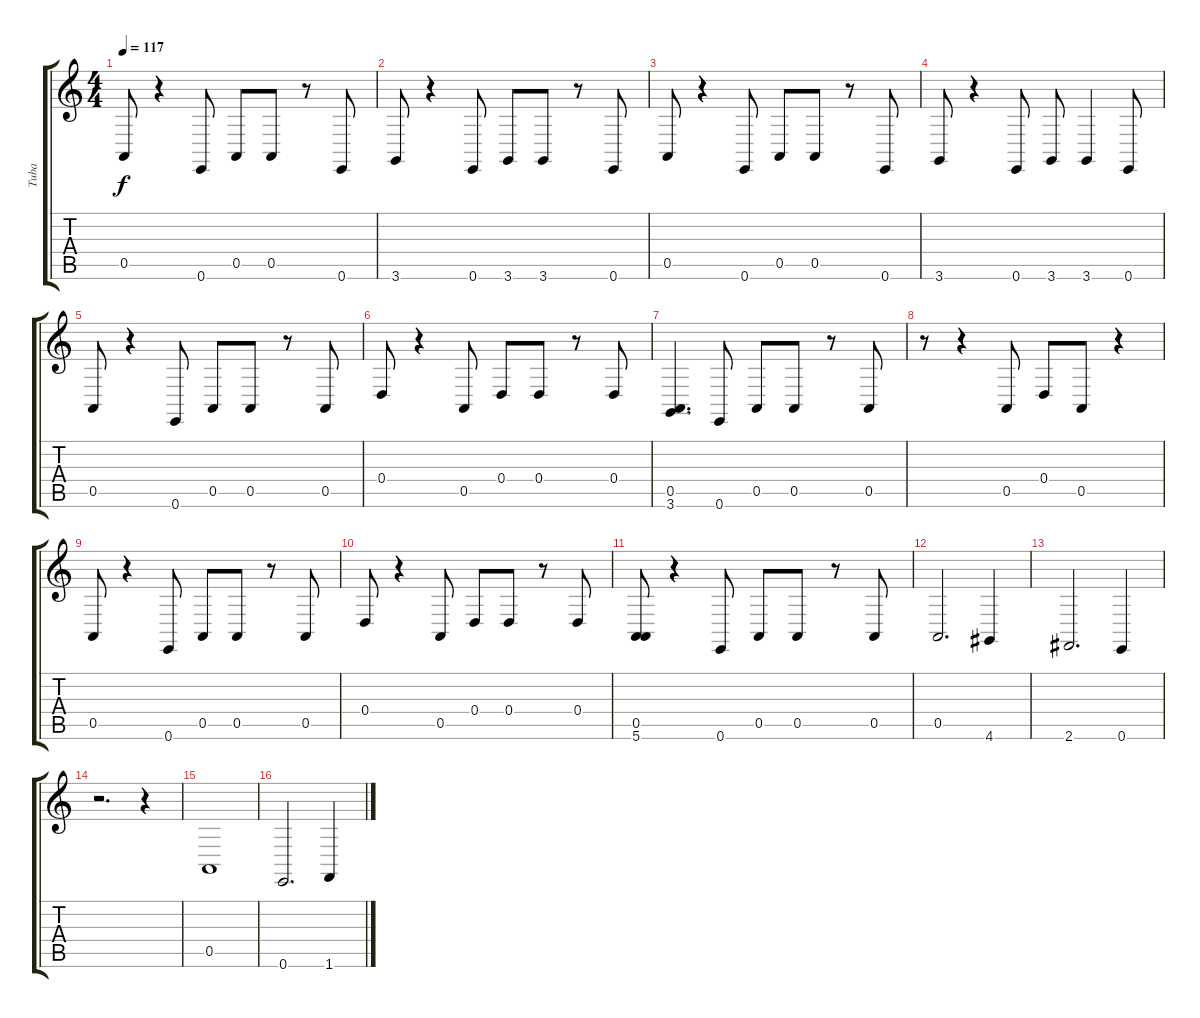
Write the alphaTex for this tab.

\track ("Tuba" "Tuba") {instrument tuba}
\staff {score tabs}
\tuning (E4 B3 G3 D3 A2 E2) {hide}
\ts (4 4)
\tempo 117
\clef g2
\ks c
0.5.8{dy f} r.4 0.6.8 0.5.8 0.5.8 r.8 0.6.8 |
3.6.8 r.4 0.6.8 3.6.8 3.6.8 r.8 0.6.8 |
0.5.8 r.4 0.6.8 0.5.8 0.5.8 r.8 0.6.8 |
3.6.8 r.4 0.6.8 3.6.8 3.6.4 0.6.8 |
0.5.8 r.4 0.6.8 0.5.8 0.5.8 r.8 0.5.8 |
0.4.8 r.4 0.5.8 0.4.8 0.4.8 r.8 0.4.8 |
(0.5 3.6).4{d} 0.6.8 0.5.8 0.5.8 r.8 0.5.8 |
r.8 r.4 0.5.8 0.4.8 0.5.8 r.4 |
0.5.8 r.4 0.6.8 0.5.8 0.5.8 r.8 0.5.8 |
0.4.8 r.4 0.5.8 0.4.8 0.4.8 r.8 0.4.8 |
(0.5 5.6).8 r.4 0.6.8 0.5.8 0.5.8 r.8 0.5.8 |
0.5.2{d} 4.6.4 |
2.6.2{d} 0.6.4 |
r.2{d} r.4 |
0.5.1 |
0.6.2{d} 1.6.4
